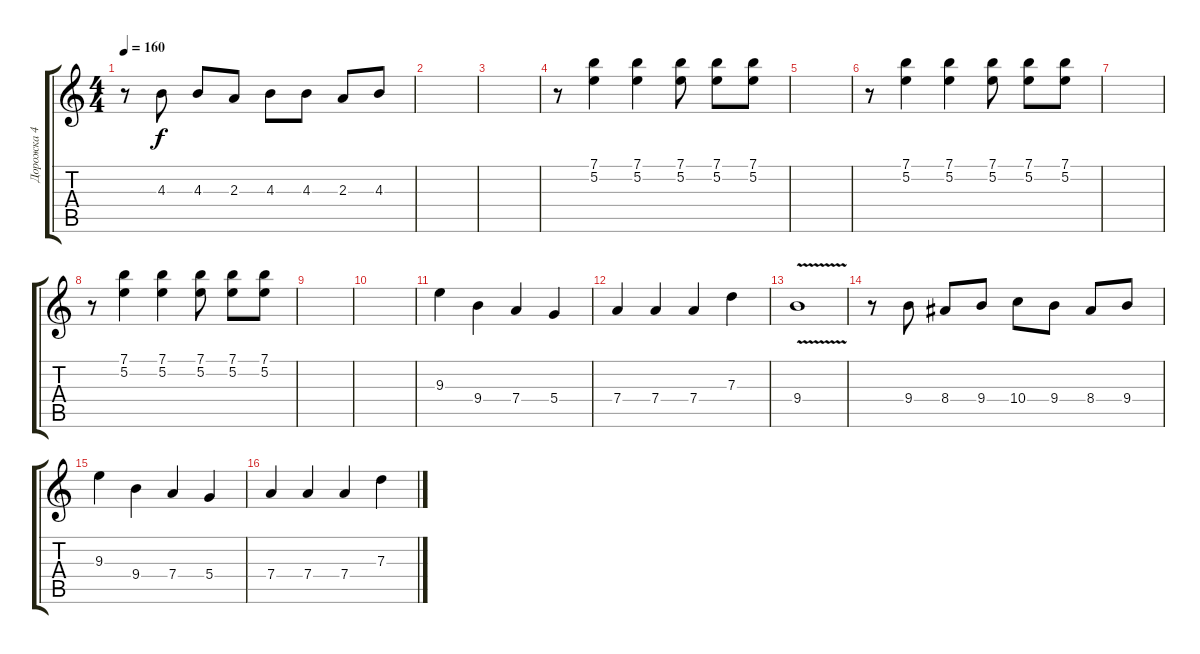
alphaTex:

\track ("Дорожка 4" "Дорожка 4") {instrument overdrivenguitar}
\staff {score tabs}
\tuning (E4 B3 G3 D3 A2 E2) {hide}
\ts (4 4)
\tempo 160
\clef g2
\ks c
r.8{dy f} 4.3.8 4.3.8 2.3.8 4.3.8 4.3.8 2.3.8 4.3.8 |
|
|
r.8 (7.1 5.2).4 (7.1 5.2).4 (7.1 5.2).8 (7.1 5.2).8 (7.1 5.2).8 |
|
r.8 (7.1 5.2).4 (7.1 5.2).4 (7.1 5.2).8 (7.1 5.2).8 (7.1 5.2).8 |
|
r.8 (7.1 5.2).4 (7.1 5.2).4 (7.1 5.2).8 (7.1 5.2).8 (7.1 5.2).8 |
|
|
9.3.4 9.4.4 7.4.4 5.4.4 |
7.4.4 7.4.4 7.4.4 7.3.4 |
9.4{v}.1 |
r.8 9.4.8 8.4.8 9.4.8 10.4.8 9.4.8 8.4.8 9.4.8 |
9.3.4 9.4.4 7.4.4 5.4.4 |
7.4.4 7.4.4 7.4.4 7.3.4
